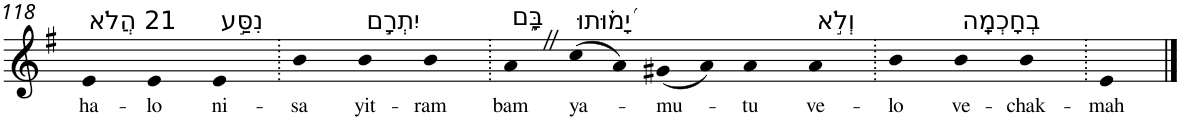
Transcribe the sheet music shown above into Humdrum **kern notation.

**kern	**text
*part1	*part1
*staff1	*staff1
*I"Piano	*
*I'Pno	*
!!LO:PB:g=z
*clefG2	*
*k[f#]	*
*G:	*
=118	=118
!LO:TX:a:t=21 הֲלֹא	!
!	!LO:LY:b
4e	ha-
!	!LO:LY:b
4e	-lo
!LO:TX:a:t=נִסַּ֣ע	!
!	!LO:LY:b
4e	ni-
=119.	=119.
!	!LO:LY:b
4b	-sa
!LO:TX:a:t=יִתְרָ֣ם	!
!	!LO:LY:b
4b	yit-
!	!LO:LY:b
4b	-ram
=120.	=120.
!LO:TX:a:t=בָּ֑ם	!
!	!LO:LY:b
4aZ	bam
!LO:TX:a:t=יָ֝מ֗וּתוּ	!
!	!LO:LY:b
(8cc	ya-
8a)	.
!	!LO:LY:b
(8g#X	-mu-
8a)	.
!	!LO:LY:b
4a	-tu
!LO:TX:a:t=וְלֹ֣א	!
!	!LO:LY:b
4a	ve-
=121.	=121.
!	!LO:LY:b
4b	-lo
!LO:TX:a:t=בְחָכְמָֽה	!
!	!LO:LY:b
4b	ve-
!	!LO:LY:b
4b	-chak-
=122.	=122.
!	!LO:LY:b
4e	-mah
==	==
*-	*-
